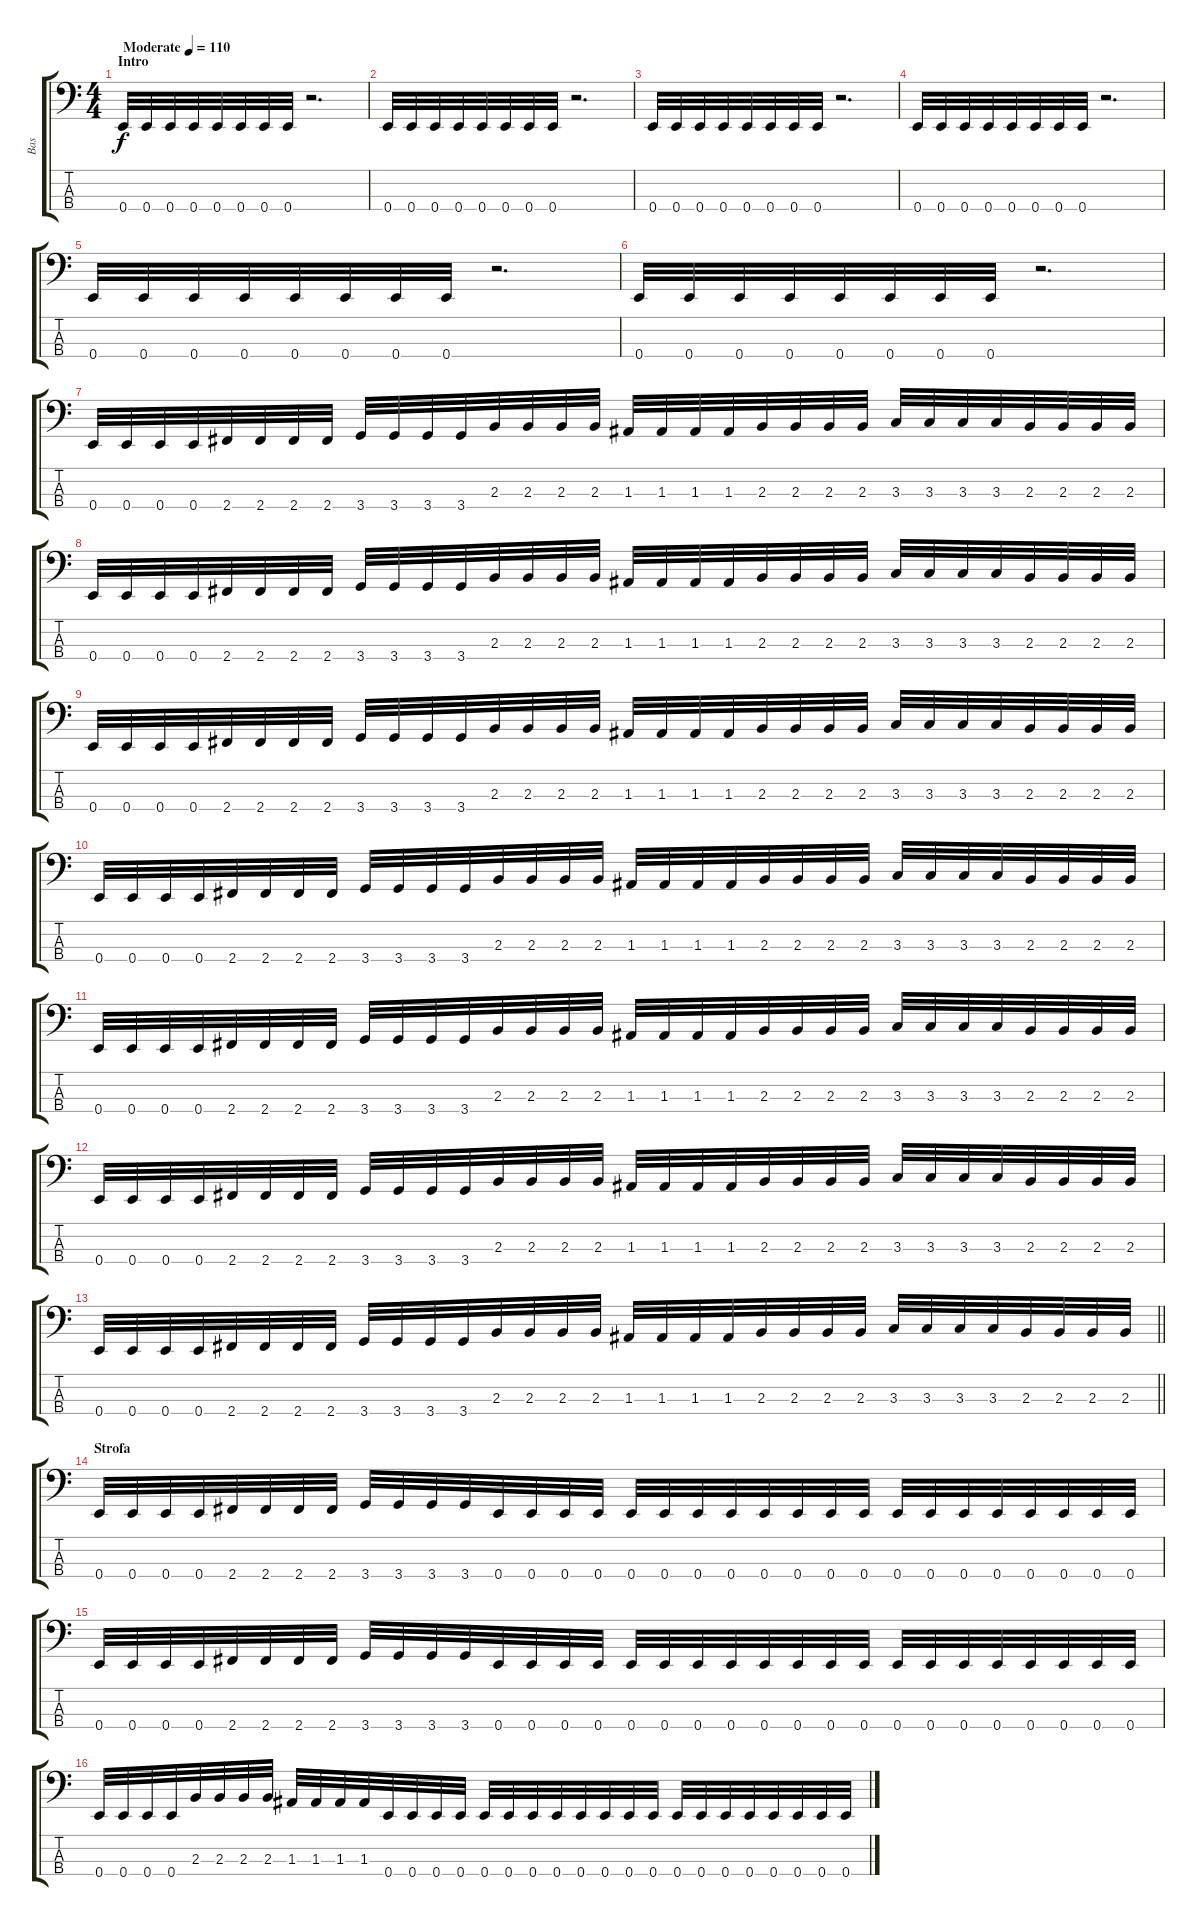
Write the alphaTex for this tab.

\track ("Bas" "Bas") {instrument electricbasspick}
\staff {score tabs}
\tuning (G2 D2 A1 E1) {hide}
\ts (4 4)
\section ("" "Intro")
\tempo (110 "Moderate")
\clef f4
\ks c
0.4.32{dy f instrument electricbasspick} 0.4.32 0.4.32 0.4.32 0.4.32 0.4.32 0.4.32 0.4.32 r.2{d} |
0.4.32 0.4.32 0.4.32 0.4.32 0.4.32 0.4.32 0.4.32 0.4.32 r.2{d} |
0.4.32 0.4.32 0.4.32 0.4.32 0.4.32 0.4.32 0.4.32 0.4.32 r.2{d} |
0.4.32 0.4.32 0.4.32 0.4.32 0.4.32 0.4.32 0.4.32 0.4.32 r.2{d} |
0.4.32 0.4.32 0.4.32 0.4.32 0.4.32 0.4.32 0.4.32 0.4.32 r.2{d} |
0.4.32 0.4.32 0.4.32 0.4.32 0.4.32 0.4.32 0.4.32 0.4.32 r.2{d} |
0.4.32 0.4.32 0.4.32 0.4.32 2.4.32 2.4.32 2.4.32 2.4.32 3.4.32 3.4.32 3.4.32 3.4.32 2.3.32 2.3.32 2.3.32 2.3.32 1.3.32 1.3.32 1.3.32 1.3.32 2.3.32 2.3.32 2.3.32 2.3.32 3.3.32 3.3.32 3.3.32 3.3.32 2.3.32 2.3.32 2.3.32 2.3.32 |
0.4.32 0.4.32 0.4.32 0.4.32 2.4.32 2.4.32 2.4.32 2.4.32 3.4.32 3.4.32 3.4.32 3.4.32 2.3.32 2.3.32 2.3.32 2.3.32 1.3.32 1.3.32 1.3.32 1.3.32 2.3.32 2.3.32 2.3.32 2.3.32 3.3.32 3.3.32 3.3.32 3.3.32 2.3.32 2.3.32 2.3.32 2.3.32 |
0.4.32 0.4.32 0.4.32 0.4.32 2.4.32 2.4.32 2.4.32 2.4.32 3.4.32 3.4.32 3.4.32 3.4.32 2.3.32 2.3.32 2.3.32 2.3.32 1.3.32 1.3.32 1.3.32 1.3.32 2.3.32 2.3.32 2.3.32 2.3.32 3.3.32 3.3.32 3.3.32 3.3.32 2.3.32 2.3.32 2.3.32 2.3.32 |
0.4.32 0.4.32 0.4.32 0.4.32 2.4.32 2.4.32 2.4.32 2.4.32 3.4.32 3.4.32 3.4.32 3.4.32 2.3.32 2.3.32 2.3.32 2.3.32 1.3.32 1.3.32 1.3.32 1.3.32 2.3.32 2.3.32 2.3.32 2.3.32 3.3.32 3.3.32 3.3.32 3.3.32 2.3.32 2.3.32 2.3.32 2.3.32 |
0.4.32 0.4.32 0.4.32 0.4.32 2.4.32 2.4.32 2.4.32 2.4.32 3.4.32 3.4.32 3.4.32 3.4.32 2.3.32 2.3.32 2.3.32 2.3.32 1.3.32 1.3.32 1.3.32 1.3.32 2.3.32 2.3.32 2.3.32 2.3.32 3.3.32 3.3.32 3.3.32 3.3.32 2.3.32 2.3.32 2.3.32 2.3.32 |
0.4.32 0.4.32 0.4.32 0.4.32 2.4.32 2.4.32 2.4.32 2.4.32 3.4.32 3.4.32 3.4.32 3.4.32 2.3.32 2.3.32 2.3.32 2.3.32 1.3.32 1.3.32 1.3.32 1.3.32 2.3.32 2.3.32 2.3.32 2.3.32 3.3.32 3.3.32 3.3.32 3.3.32 2.3.32 2.3.32 2.3.32 2.3.32 |
\barLineRight lightlight
0.4.32 0.4.32 0.4.32 0.4.32 2.4.32 2.4.32 2.4.32 2.4.32 3.4.32 3.4.32 3.4.32 3.4.32 2.3.32 2.3.32 2.3.32 2.3.32 1.3.32 1.3.32 1.3.32 1.3.32 2.3.32 2.3.32 2.3.32 2.3.32 3.3.32 3.3.32 3.3.32 3.3.32 2.3.32 2.3.32 2.3.32 2.3.32 |
\section ("" "Strofa")
0.4.32 0.4.32 0.4.32 0.4.32 2.4.32 2.4.32 2.4.32 2.4.32 3.4.32 3.4.32 3.4.32 3.4.32 0.4.32 0.4.32 0.4.32 0.4.32 0.4.32 0.4.32 0.4.32 0.4.32 0.4.32 0.4.32 0.4.32 0.4.32 0.4.32 0.4.32 0.4.32 0.4.32 0.4.32 0.4.32 0.4.32 0.4.32 |
0.4.32 0.4.32 0.4.32 0.4.32 2.4.32 2.4.32 2.4.32 2.4.32 3.4.32 3.4.32 3.4.32 3.4.32 0.4.32 0.4.32 0.4.32 0.4.32 0.4.32 0.4.32 0.4.32 0.4.32 0.4.32 0.4.32 0.4.32 0.4.32 0.4.32 0.4.32 0.4.32 0.4.32 0.4.32 0.4.32 0.4.32 0.4.32 |
0.4.32 0.4.32 0.4.32 0.4.32 2.3.32 2.3.32 2.3.32 2.3.32 1.3.32 1.3.32 1.3.32 1.3.32 0.4.32 0.4.32 0.4.32 0.4.32 0.4.32 0.4.32 0.4.32 0.4.32 0.4.32 0.4.32 0.4.32 0.4.32 0.4.32 0.4.32 0.4.32 0.4.32 0.4.32 0.4.32 0.4.32 0.4.32
